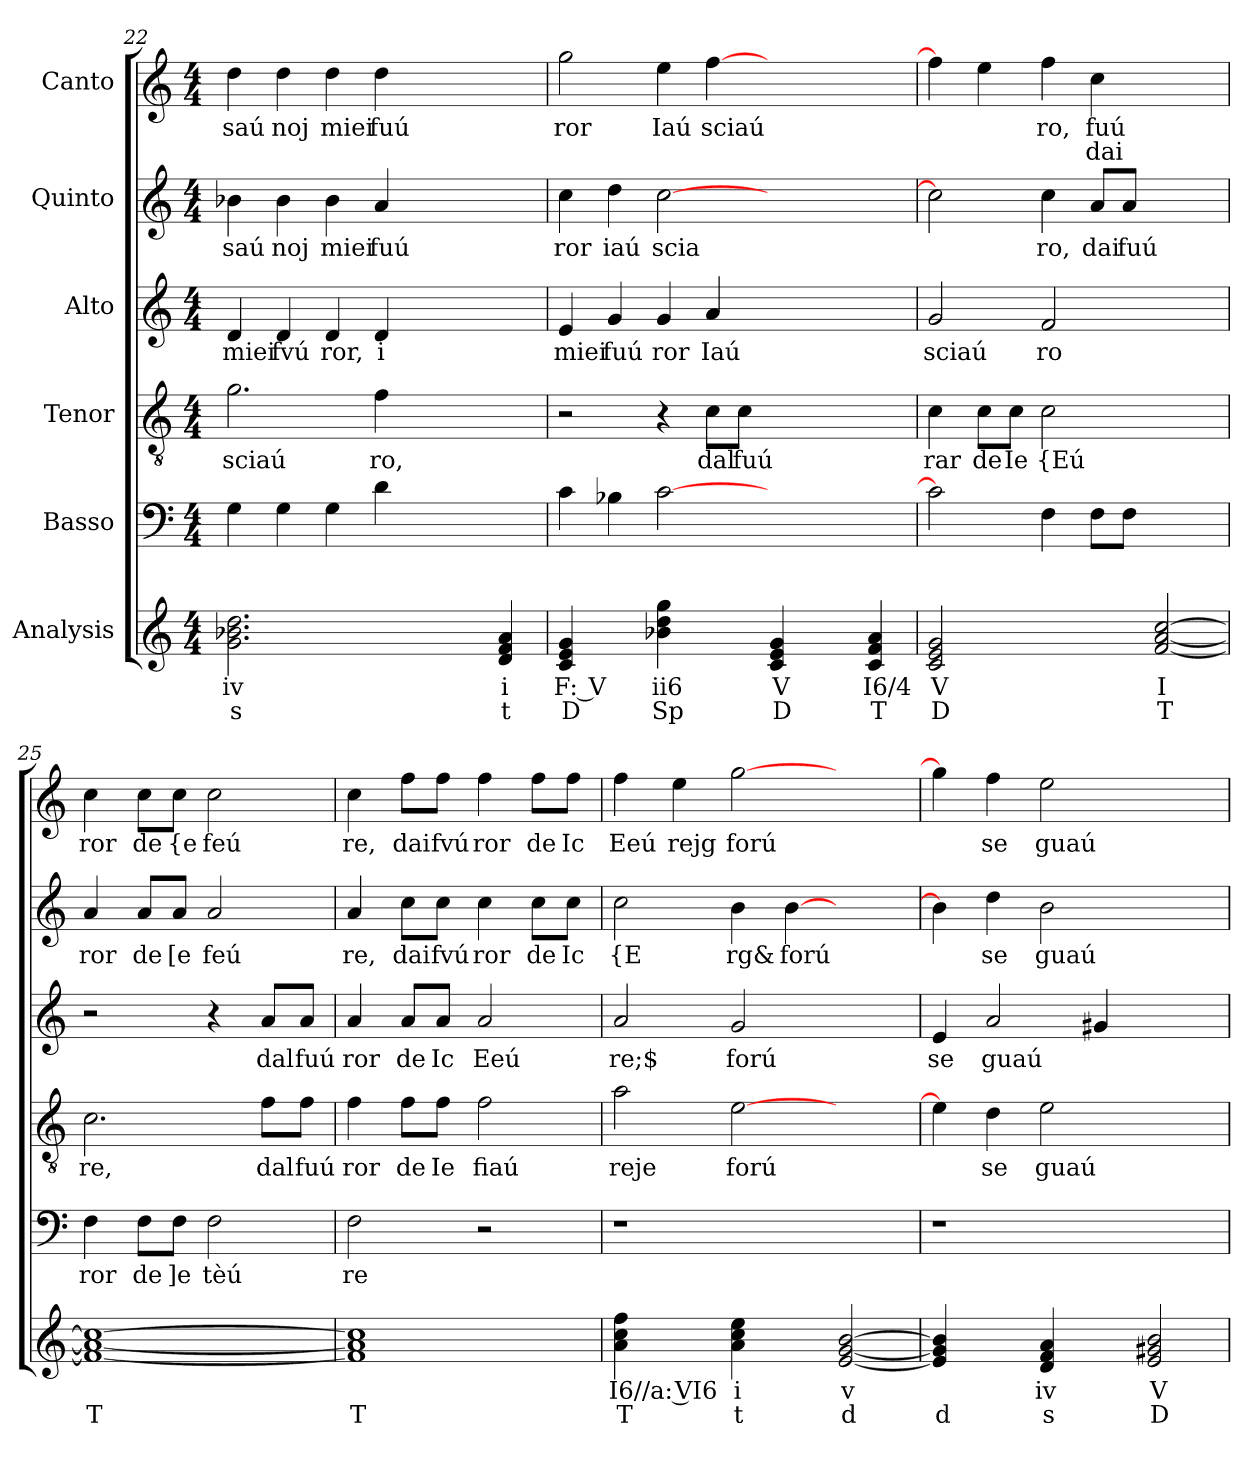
**kern	**text	**text	**kern	**text	**kern	**text	**kern	**text	**kern	**text	**kern	**text	**text
*part6	*part6	*part6	*part5	*part5	*part4	*part4	*part3	*part3	*part2	*part2	*part1	*part1	*part1
*staff6	*staff6	*staff6	*staff5	*staff5	*staff4	*staff4	*staff3	*staff3	*staff2	*staff2	*staff1	*staff1	*staff1
*I"Analysis	*	*	*I"Basso	*	*I"Tenor	*	*I"Alto	*	*I"Quinto	*	*I"Canto	*	*
*	*	*	*clefF4	*	*clefGv2	*	*clefG2	*	*clefG2	*	*clefG2	*	*
*k[]	*	*	*k[]	*	*k[]	*	*k[]	*	*k[]	*	*k[]	*	*
*M4/4	*	*	*M4/4	*	*M4/4	*	*M4/4	*	*M4/4	*	*M4/4	*	*
=22	=22	=22	=22	=22	=22	=22	=22	=22	=22	=22	=22	=22	=22
!	!	!	!	!	!	!LO:LY:b	!	!	!	!	!	!	!
!	!	!	!	!	!	!	!	!LO:LY:b	!	!	!	!	!
!	!	!	!	!	!	!	!	!	!	!LO:LY:b	!	!	!
!	!	!	!	!	!	!	!	!	!	!	!	!LO:LY:b	!
2.g 2.b-X 2.dd	iv	s	4G\	.	2.g\	sciaú	4d/	miei	4b-X\	saú	4dd\	saú	.
!	!	!	!	!	!	!	!	!LO:LY:b	!	!	!	!	!
!	!	!	!	!	!	!	!	!	!	!LO:LY:b	!	!	!
!	!	!	!	!	!	!	!	!	!	!	!	!LO:LY:b	!
.	.	.	4G\	.	.	.	4d/	fvú	4b-\	noj	4dd\	noj	.
!	!	!	!	!	!	!	!	!LO:LY:b	!	!	!	!	!
!	!	!	!	!	!	!	!	!	!	!LO:LY:b	!	!	!
!	!	!	!	!	!	!	!	!	!	!	!	!LO:LY:b	!
.	.	.	4G\	.	.	.	4d/	ror,	4b-\	miei	4dd\	miei	.
!	!	!	!	!	!	!LO:LY:b	!	!	!	!	!	!	!
!	!	!	!	!	!	!	!	!LO:LY:b	!	!	!	!	!
!	!	!	!	!	!	!	!	!	!	!LO:LY:b	!	!	!
!	!	!	!	!	!	!	!	!	!	!	!	!LO:LY:b	!
2.ryy	.	.	4d\	.	4f\	ro,	4d/	i	4a/	fuú	4dd\	fuú	.
.	.	.	2.ryy	.	2.ryy	.	2.ryy	.	2.ryy	.	2.ryy	.	.
4d 4f 4a	i	t	.	.	.	.	.	.	.	.	.	.	.
=23	=23	=23	=23	=23	=23	=23	=23	=23	=23	=23	=23	=23	=23
!	!	!	!	!	!	!	!	!LO:LY:b	!	!	!	!	!
!	!	!	!	!	!	!	!	!	!	!LO:LY:b	!	!	!
!	!	!	!	!	!	!	!	!	!	!	!	!LO:LY:b	!
4c 4e 4g	F: V	D	4c\	.	2r	.	4e/	miei	4cc\	ror	2gg\	ror	.
!	!	!	!	!	!	!	!	!LO:LY:b	!	!	!	!	!
!	!	!	!	!	!	!	!	!	!	!LO:LY:b	!	!	!
4ryy	.	.	4B-X\	.	.	.	4g/	fuú	4dd\	iaú	.	.	.
!	!	!	!	!	!	!	!	!LO:LY:b	!	!	!	!	!
!	!	!	!	!	!	!	!	!	!	!LO:LY:b	!	!	!
!	!	!	!	!	!	!	!	!	!	!	!	!LO:LY:b	!
4b-X 4dd 4gg	ii6	Sp	[2c\	.	4r	.	4g/	ror	[2cc\	scia	4ee\	Iaú	.
!	!	!	!	!	!	!LO:LY:b	!	!	!	!	!	!	!
!	!	!	!	!	!	!	!	!LO:LY:b	!	!	!	!	!
!	!	!	!	!	!	!	!	!	!	!	!	!LO:LY:b	!
4ryy	.	.	.	.	8c\L	dal	4a/	Iaú	.	.	[4ff\	sciaú	.
!	!	!	!	!	!	!LO:LY:b	!	!	!	!	!	!	!
.	.	.	.	.	8c\J	fuú	.	.	.	.	.	.	.
4c 4e 4g	V	D	2.ryy	.	2.ryy	.	2.ryy	.	2.ryy	.	2.ryy	.	.
4ryy	.	.	.	.	.	.	.	.	.	.	.	.	.
4c 4f 4a	I6/4	T	.	.	.	.	.	.	.	.	.	.	.
=24	=24	=24	=24	=24	=24	=24	=24	=24	=24	=24	=24	=24	=24
!	!	!	!	!	!	!LO:LY:b	!	!	!	!	!	!	!
!	!	!	!	!	!	!	!	!LO:LY:b	!	!	!	!	!
2c 2e 2g	V	D	2c\]	.	4c\	rar	2g/	sciaú	2cc\]	.	4ff\]	.	.
!	!	!	!	!	!	!LO:LY:b	!	!	!	!	!	!	!
.	.	.	.	.	8c\L	de	.	.	.	.	4ee\	.	.
!	!	!	!	!	!	!LO:LY:b	!	!	!	!	!	!	!
.	.	.	.	.	8c\J	Ie	.	.	.	.	.	.	.
!	!	!	!	!	!	!LO:LY:b	!	!	!	!	!	!	!
!	!	!	!	!	!	!	!	!LO:LY:b	!	!	!	!	!
!	!	!	!	!	!	!	!	!	!	!LO:LY:b	!	!	!
!	!	!	!	!	!	!	!	!	!	!	!	!LO:LY:b	!
2ryy	.	.	4F\	.	2c\	{Eú	2f/	ro	4cc\	ro,	4ff\	ro,	.
!	!	!	!	!	!	!	!	!	!	!LO:LY:b	!	!	!
!	!	!	!	!	!	!	!	!	!	!	!	!LO:LY:b	!LO:LY:b
.	.	.	8F\L	.	.	.	.	.	8a/L	dai	4cc\	fuú	dai
!	!	!	!	!	!	!	!	!	!	!LO:LY:b	!	!	!
.	.	.	8F\J	.	.	.	.	.	8a/J	fuú	.	.	.
[2f [2a [2cc	I	T	2ryy	.	2ryy	.	2ryy	.	2ryy	.	2ryy	.	.
=25	=25	=25	=25	=25	=25	=25	=25	=25	=25	=25	=25	=25	=25
!	!	!	!	!LO:LY:b	!	!	!	!	!	!	!	!	!
!	!	!	!	!	!	!LO:LY:b	!	!	!	!	!	!	!
!	!	!	!	!	!	!	!	!	!	!LO:LY:b	!	!	!
!	!	!	!	!	!	!	!	!	!	!	!	!LO:LY:b	!
1f_ 1a_ 1cc_	.	T	4F\	ror	2.c\	re,	2r	.	4a/	ror	4cc\	ror	.
!	!	!	!	!LO:LY:b	!	!	!	!	!	!	!	!	!
!	!	!	!	!	!	!	!	!	!	!LO:LY:b	!	!	!
!	!	!	!	!	!	!	!	!	!	!	!	!LO:LY:b	!
.	.	.	8F\L	de	.	.	.	.	8a/L	de	8cc\L	de	.
!	!	!	!	!LO:LY:b	!	!	!	!	!	!	!	!	!
!	!	!	!	!	!	!	!	!	!	!LO:LY:b	!	!	!
!	!	!	!	!	!	!	!	!	!	!	!	!LO:LY:b	!
.	.	.	8F\J	]e	.	.	.	.	8a/J	[e	8cc\J	{e	.
!	!	!	!	!LO:LY:b	!	!	!	!	!	!	!	!	!
!	!	!	!	!	!	!	!	!	!	!LO:LY:b	!	!	!
!	!	!	!	!	!	!	!	!	!	!	!	!LO:LY:b	!
.	.	.	2F\	tèú	.	.	4r	.	2a/	feú	2cc\	feú	.
!	!	!	!	!	!	!LO:LY:b	!	!	!	!	!	!	!
!	!	!	!	!	!	!	!	!LO:LY:b	!	!	!	!	!
.	.	.	.	.	8f\L	dal	8a/L	dal	.	.	.	.	.
!	!	!	!	!	!	!LO:LY:b	!	!	!	!	!	!	!
!	!	!	!	!	!	!	!	!LO:LY:b	!	!	!	!	!
.	.	.	.	.	8f\J	fuú	8a/J	fuú	.	.	.	.	.
=26	=26	=26	=26	=26	=26	=26	=26	=26	=26	=26	=26	=26	=26
!	!	!	!	!LO:LY:b	!	!	!	!	!	!	!	!	!
!	!	!	!	!	!	!LO:LY:b	!	!	!	!	!	!	!
!	!	!	!	!	!	!	!	!LO:LY:b	!	!	!	!	!
!	!	!	!	!	!	!	!	!	!	!LO:LY:b	!	!	!
!	!	!	!	!	!	!	!	!	!	!	!	!LO:LY:b	!
1f] 1a] 1cc]	.	T	2F\	re	4f\	ror	4a/	ror	4a/	re,	4cc\	re,	.
!	!	!	!	!	!	!LO:LY:b	!	!	!	!	!	!	!
!	!	!	!	!	!	!	!	!LO:LY:b	!	!	!	!	!
!	!	!	!	!	!	!	!	!	!	!LO:LY:b	!	!	!
!	!	!	!	!	!	!	!	!	!	!	!	!LO:LY:b	!
.	.	.	.	.	8f\L	de	8a/L	de	8cc\L	dai	8ff\L	dai	.
!	!	!	!	!	!	!LO:LY:b	!	!	!	!	!	!	!
!	!	!	!	!	!	!	!	!LO:LY:b	!	!	!	!	!
!	!	!	!	!	!	!	!	!	!	!LO:LY:b	!	!	!
!	!	!	!	!	!	!	!	!	!	!	!	!LO:LY:b	!
.	.	.	.	.	8f\J	Ie	8a/J	Ic	8cc\J	fvú	8ff\J	fvú	.
!	!	!	!	!	!	!LO:LY:b	!	!	!	!	!	!	!
!	!	!	!	!	!	!	!	!LO:LY:b	!	!	!	!	!
!	!	!	!	!	!	!	!	!	!	!LO:LY:b	!	!	!
!	!	!	!	!	!	!	!	!	!	!	!	!LO:LY:b	!
.	.	.	2r	.	2f\	fiaú	2a/	Eeú	4cc\	ror	4ff\	ror	.
!	!	!	!	!	!	!	!	!	!	!LO:LY:b	!	!	!
!	!	!	!	!	!	!	!	!	!	!	!	!LO:LY:b	!
.	.	.	.	.	.	.	.	.	8cc\L	de	8ff\L	de	.
!	!	!	!	!	!	!	!	!	!	!LO:LY:b	!	!	!
!	!	!	!	!	!	!	!	!	!	!	!	!LO:LY:b	!
.	.	.	.	.	.	.	.	.	8cc\J	Ic	8ff\J	Ic	.
=27	=27	=27	=27	=27	=27	=27	=27	=27	=27	=27	=27	=27	=27
!	!	!	!	!	!	!LO:LY:b	!	!	!	!	!	!	!
!	!	!	!	!	!	!	!	!LO:LY:b	!	!	!	!	!
!	!	!	!	!	!	!	!	!	!	!LO:LY:b	!	!	!
!	!	!	!	!	!	!	!	!	!	!	!	!LO:LY:b	!
4a 4cc 4ff	I6//a: VI6	T	1r	.	2a\	reje	2a/	re;$	2cc\	{E	4ff\	Eeú	.
!	!	!	!	!	!	!	!	!	!	!	!	!LO:LY:b	!
4ryy	.	.	.	.	.	.	.	.	.	.	4ee\	rejg	.
!	!	!	!	!	!	!LO:LY:b	!	!	!	!	!	!	!
!	!	!	!	!	!	!	!	!LO:LY:b	!	!	!	!	!
!	!	!	!	!	!	!	!	!	!	!LO:LY:b	!	!	!
!	!	!	!	!	!	!	!	!	!	!	!	!LO:LY:b	!
4a 4cc 4ee	i	t	.	.	[2e\	forú	2g/	forú	4b\	rg&	[2gg\	forú	.
!	!	!	!	!	!	!	!	!	!	!LO:LY:b	!	!	!
4ryy	.	.	.	.	.	.	.	.	[4b\	forú	.	.	.
[2e [2g [2b	v	d	2ryy	.	2ryy	.	2ryy	.	2ryy	.	2ryy	.	.
=28	=28	=28	=28	=28	=28	=28	=28	=28	=28	=28	=28	=28	=28
!	!	!	!	!	!	!	!	!LO:LY:b	!	!	!	!	!
4e] 4g] 4b]	.	d	1r	.	4e\]	.	4e/	se	4b\]	.	4gg\]	.	.
!	!	!	!	!	!	!LO:LY:b	!	!	!	!	!	!	!
!	!	!	!	!	!	!	!	!LO:LY:b	!	!	!	!	!
!	!	!	!	!	!	!	!	!	!	!LO:LY:b	!	!	!
!	!	!	!	!	!	!	!	!	!	!	!	!LO:LY:b	!
4ryy	.	.	.	.	4d\	se	2a/	guaú	4dd\	se	4ff\	se	.
!	!	!	!	!	!	!LO:LY:b	!	!	!	!	!	!	!
!	!	!	!	!	!	!	!	!	!	!LO:LY:b	!	!	!
!	!	!	!	!	!	!	!	!	!	!	!	!LO:LY:b	!
4d 4f 4a	iv	s	.	.	2e\	guaú	.	.	2b\	guaú	2ee\	guaú	.
4ryy	.	.	.	.	.	.	4g#X/	.	.	.	.	.	.
2e 2g#X 2b	V	D	2ryy	.	2ryy	.	2ryy	.	2ryy	.	2ryy	.	.
=	=	=	=	=	=	=	=	=	=	=	=	=	=
*-	*-	*-	*-	*-	*-	*-	*-	*-	*-	*-	*-	*-	*-
